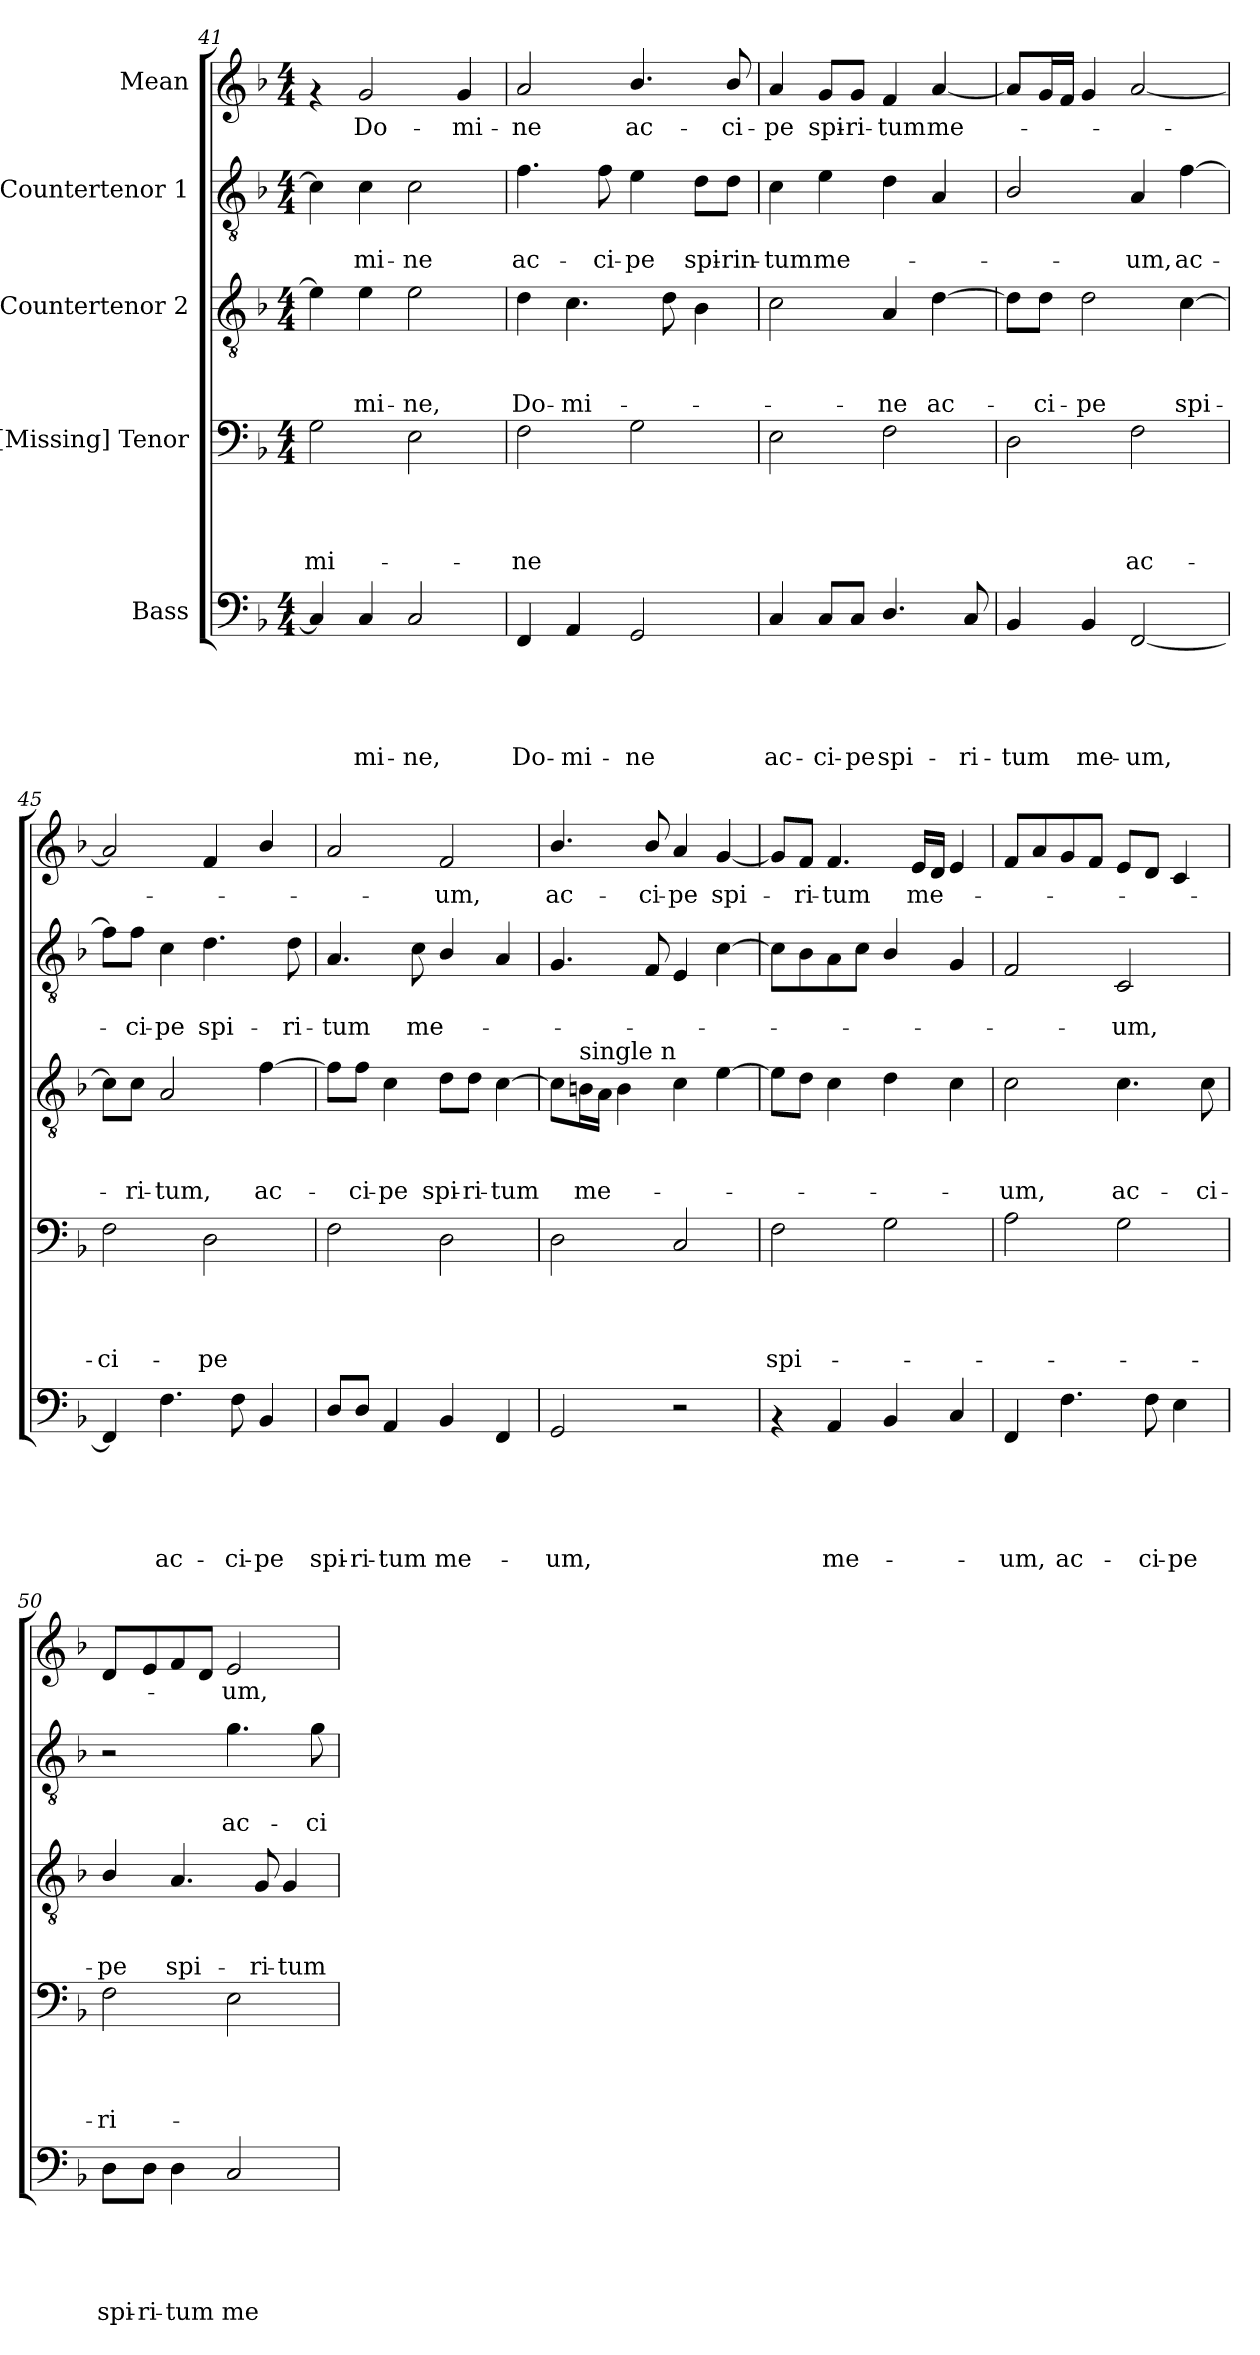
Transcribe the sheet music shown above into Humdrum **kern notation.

**kern	**text	**text	**text	**text	**text	**kern	**text	**text	**text	**text	**kern	**text	**text	**text	**kern	**text	**text	**kern	**text
*part5	*part5	*part5	*part5	*part5	*part5	*part4	*part4	*part4	*part4	*part4	*part3	*part3	*part3	*part3	*part2	*part2	*part2	*part1	*part1
*staff5	*staff5	*staff5	*staff5	*staff5	*staff5	*staff4	*staff4	*staff4	*staff4	*staff4	*staff3	*staff3	*staff3	*staff3	*staff2	*staff2	*staff2	*staff1	*staff1
*I"Bass	*	*	*	*	*	*I"[Missing] Tenor	*	*	*	*	*I"Countertenor 2	*	*	*	*I"Countertenor 1	*	*	*I"Mean	*
*clefF4	*	*	*	*	*	*clefF4	*	*	*	*	*clefGv2	*	*	*	*clefGv2	*	*	*clefG2	*
*k[b-]	*	*	*	*	*	*k[b-]	*	*	*	*	*k[b-]	*	*	*	*k[b-]	*	*	*k[b-]	*
*F:	*	*	*	*	*	*F:	*	*	*	*	*F:	*	*	*	*F:	*	*	*F:	*
*M4/4	*	*	*	*	*	*M4/4	*	*	*	*	*M4/4	*	*	*	*M4/4	*	*	*M4/4	*
=41	=41	=41	=41	=41	=41	=41	=41	=41	=41	=41	=41	=41	=41	=41	=41	=41	=41	=41	=41
!	!	!	!	!	!	!	!	!	!	!LO:LY:b	!	!	!	!	!	!	!	!	!
4C/]	.	.	.	.	.	2G\	.	.	.	-mi-	4e\]	.	.	.	4c\]	.	.	4rf	.
!	!	!	!	!	!LO:LY:b	!	!	!	!	!	!	!	!	!LO:LY:b	!	!	!LO:LY:b	!	!LO:LY:b
4C/	.	.	.	.	-mi-	.	.	.	.	.	4e\	.	.	-mi-	4c\	.	-mi-	2g/	Do-
!	!	!	!	!	!LO:LY:b	!	!	!	!	!	!	!	!	!LO:LY:b	!	!	!LO:LY:b	!	!
2C/	.	.	.	.	-ne,	2E\	.	.	.	.	2e\	.	.	-ne,	2c\	.	-ne	.	.
!	!	!	!	!	!	!	!	!	!	!	!	!	!	!	!	!	!	!	!LO:LY:b
.	.	.	.	.	.	.	.	.	.	.	.	.	.	.	.	.	.	4g/	-mi-
=42!	=42!	=42!	=42!	=42!	=42!	=42!	=42!	=42!	=42!	=42!	=42!	=42!	=42!	=42!	=42!	=42!	=42!	=42!	=42!
!	!	!	!	!	!LO:LY:b	!	!	!	!	!LO:LY:b	!	!	!	!LO:LY:b	!	!	!LO:LY:b	!	!LO:LY:b
4FF/	.	.	.	.	Do-	2F\	.	.	.	-ne	4d\	.	.	Do-	4.f\	.	ac-	2a/	-ne
!	!	!	!	!	!LO:LY:b	!	!	!	!	!	!	!	!	!LO:LY:b	!	!	!	!	!
4AA/	.	.	.	.	-mi-	.	.	.	.	.	4.c\	.	.	-mi-	.	.	.	.	.
!	!	!	!	!	!	!	!	!	!	!	!	!	!	!	!	!	!LO:LY:b	!	!
.	.	.	.	.	.	.	.	.	.	.	.	.	.	.	8f\	.	-ci-	.	.
!	!	!	!	!	!LO:LY:b	!	!	!	!	!	!	!	!	!	!	!	!LO:LY:b	!	!LO:LY:b
2GG/	.	.	.	.	-ne	2G\	.	.	.	.	.	.	.	.	4e\	.	-pe	4.b-/	ac-
.	.	.	.	.	.	.	.	.	.	.	8d\	.	.	.	.	.	.	.	.
!	!	!	!	!	!	!	!	!	!	!	!	!	!	!	!	!	!LO:LY:b	!	!
.	.	.	.	.	.	.	.	.	.	.	4B-\	.	.	.	8d\L	.	spi-	.	.
!	!	!	!	!	!	!	!	!	!	!	!	!	!	!	!	!	!LO:LY:b	!	!LO:LY:b
.	.	.	.	.	.	.	.	.	.	.	.	.	.	.	8d\J	.	-rin-	8b-/	-ci-
!!LO:PB:g=z
=43!	=43!	=43!	=43!	=43!	=43!	=43!	=43!	=43!	=43!	=43!	=43!	=43!	=43!	=43!	=43!	=43!	=43!	=43!	=43!
!	!	!	!	!	!LO:LY:b	!	!	!	!	!	!	!	!	!	!	!	!LO:LY:b	!	!LO:LY:b
4C/	.	.	.	.	ac-	2E\	.	.	.	.	2c\	.	.	.	4c\	.	-tum	4a/	-pe
!	!	!	!	!	!LO:LY:b	!	!	!	!	!	!	!	!	!	!	!	!LO:LY:b	!	!LO:LY:b
8C/L	.	.	.	.	-ci-	.	.	.	.	.	.	.	.	.	4e\	.	me-	8g/L	spi-
!	!	!	!	!	!LO:LY:b	!	!	!	!	!	!	!	!	!	!	!	!	!	!LO:LY:b
8C/J	.	.	.	.	-pe	.	.	.	.	.	.	.	.	.	.	.	.	8g/J	-ri-
!	!	!	!	!	!LO:LY:b	!	!	!	!	!	!	!	!	!LO:LY:b	!	!	!	!	!LO:LY:b
4.D/	.	.	.	.	spi-	2F\	.	.	.	.	4A/	.	.	-ne	4d\	.	.	4f/	-tum
!	!	!	!	!	!	!	!	!	!	!	!	!	!	!LO:LY:b	!	!	!	!	!LO:LY:b
.	.	.	.	.	.	.	.	.	.	.	[>4d\	.	.	ac-	4A/	.	.	[<4a/	me-
!	!	!	!	!	!LO:LY:b	!	!	!	!	!	!	!	!	!	!	!	!	!	!
8C/	.	.	.	.	-ri-	.	.	.	.	.	.	.	.	.	.	.	.	.	.
=44!	=44!	=44!	=44!	=44!	=44!	=44!	=44!	=44!	=44!	=44!	=44!	=44!	=44!	=44!	=44!	=44!	=44!	=44!	=44!
!	!	!	!	!	!LO:LY:b	!	!	!	!	!	!	!	!	!	!	!	!	!	!
4BB-/	.	.	.	.	-tum	2D\	.	.	.	.	8d\L]	.	.	.	2B-/	.	.	8a/L]	.
!	!	!	!	!	!	!	!	!	!	!	!	!	!	!LO:LY:b	!	!	!	!	!
.	.	.	.	.	.	.	.	.	.	.	8d\J	.	.	-ci-	.	.	.	16g/L	.
.	.	.	.	.	.	.	.	.	.	.	.	.	.	.	.	.	.	16f/JJ	.
!	!	!	!	!	!LO:LY:b	!	!	!	!	!	!	!	!	!LO:LY:b	!	!	!	!	!
4BB-/	.	.	.	.	me-	.	.	.	.	.	2d\	.	.	-pe	.	.	.	4g/	.
!	!	!	!	!	!LO:LY:b	!	!	!	!	!LO:LY:b	!	!	!	!	!	!	!LO:LY:b	!	!
[<2FF/	.	.	.	.	-um,	2F\	.	.	.	ac-	.	.	.	.	4A/	.	-um,	[<2a/	.
!	!	!	!	!	!	!	!	!	!	!	!	!	!	!LO:LY:b	!	!	!LO:LY:b	!	!
.	.	.	.	.	.	.	.	.	.	.	[>4c\	.	.	spi-	[>4f\	.	ac-	.	.
=45!	=45!	=45!	=45!	=45!	=45!	=45!	=45!	=45!	=45!	=45!	=45!	=45!	=45!	=45!	=45!	=45!	=45!	=45!	=45!
!	!	!	!	!	!	!	!	!	!	!LO:LY:b	!	!	!	!	!	!	!	!	!
4FF/]	.	.	.	.	.	2F\	.	.	.	-ci-	8c\L]	.	.	.	8f\L]	.	.	2a/]	.
!	!	!	!	!	!	!	!	!	!	!	!	!	!	!LO:LY:b	!	!	!LO:LY:b	!	!
.	.	.	.	.	.	.	.	.	.	.	8c\J	.	.	-ri-	8f\J	.	-ci-	.	.
!	!	!	!	!	!LO:LY:b	!	!	!	!	!	!	!	!	!LO:LY:b	!	!	!LO:LY:b	!	!
4.F\	.	.	.	.	ac-	.	.	.	.	.	2A/	.	.	-tum,	4c\	.	-pe	.	.
!	!	!	!	!	!	!	!	!	!	!LO:LY:b	!	!	!	!	!	!	!LO:LY:b	!	!
.	.	.	.	.	.	2D\	.	.	.	-pe	.	.	.	.	4.d\	.	spi-	4f/	.
!	!	!	!	!	!LO:LY:b	!	!	!	!	!	!	!	!	!	!	!	!	!	!
8F\	.	.	.	.	-ci-	.	.	.	.	.	.	.	.	.	.	.	.	.	.
!	!	!	!	!	!LO:LY:b	!	!	!	!	!	!	!	!	!LO:LY:b	!	!	!	!	!
4BB-/	.	.	.	.	-pe	.	.	.	.	.	[>4f\	.	.	ac-	.	.	.	4b-/	.
!	!	!	!	!	!	!	!	!	!	!	!	!	!	!	!	!	!LO:LY:b	!	!
.	.	.	.	.	.	.	.	.	.	.	.	.	.	.	8d\	.	-ri-	.	.
=46!	=46!	=46!	=46!	=46!	=46!	=46!	=46!	=46!	=46!	=46!	=46!	=46!	=46!	=46!	=46!	=46!	=46!	=46!	=46!
!	!	!	!	!	!LO:LY:b	!	!	!	!	!	!	!	!	!	!	!	!LO:LY:b	!	!
8D/L	.	.	.	.	spi-	2F\	.	.	.	.	8f\L]	.	.	.	4.A/	.	-tum	2a/	.
!	!	!	!	!	!LO:LY:b	!	!	!	!	!	!	!	!	!LO:LY:b	!	!	!	!	!
8D/J	.	.	.	.	-ri-	.	.	.	.	.	8f\J	.	.	-ci-	.	.	.	.	.
!	!	!	!	!	!LO:LY:b	!	!	!	!	!	!	!	!	!LO:LY:b	!	!	!	!	!
4AA/	.	.	.	.	-tum	.	.	.	.	.	4c\	.	.	-pe	.	.	.	.	.
!	!	!	!	!	!	!	!	!	!	!	!	!	!	!	!	!	!LO:LY:b	!	!
.	.	.	.	.	.	.	.	.	.	.	.	.	.	.	8c\	.	me-	.	.
!	!	!	!	!	!LO:LY:b	!	!	!	!	!	!	!	!	!LO:LY:b	!	!	!	!	!LO:LY:b
4BB-/	.	.	.	.	me-	2D\	.	.	.	.	8d\L	.	.	spi-	4B-/	.	.	2f/	-um,
!	!	!	!	!	!	!	!	!	!	!	!	!	!	!LO:LY:b	!	!	!	!	!
.	.	.	.	.	.	.	.	.	.	.	8d\J	.	.	-ri-	.	.	.	.	.
!	!	!	!	!	!	!	!	!	!	!	!	!	!	!LO:LY:b	!	!	!	!	!
4FF/	.	.	.	.	.	.	.	.	.	.	[>4c\	.	.	-tum	4A/	.	.	.	.
=47!	=47!	=47!	=47!	=47!	=47!	=47!	=47!	=47!	=47!	=47!	=47!	=47!	=47!	=47!	=47!	=47!	=47!	=47!	=47!
!	!	!	!	!	!LO:LY:b	!	!	!	!	!	!	!	!	!	!	!	!	!	!LO:LY:b
2GG/	.	.	.	.	-um,	2D\	.	.	.	.	8c\L]	.	.	.	4.G/	.	.	4.b-/	ac-
!	!	!	!	!	!	!	!	!	!	!	!LO:TX:a:t=single n	!	!	!	!	!	!	!	!
!	!	!	!	!	!	!	!	!	!	!	!	!	!	!LO:LY:b	!	!	!	!	!
.	.	.	.	.	.	.	.	.	.	.	16B\L	.	.	me-	.	.	.	.	.
.	.	.	.	.	.	.	.	.	.	.	16A\JJ	.	.	.	.	.	.	.	.
.	.	.	.	.	.	.	.	.	.	.	4B\	.	.	.	.	.	.	.	.
!	!	!	!	!	!	!	!	!	!	!	!	!	!	!	!	!	!	!	!LO:LY:b
.	.	.	.	.	.	.	.	.	.	.	.	.	.	.	8F/	.	.	8b-/	-ci-
!	!	!	!	!	!	!	!	!	!	!	!	!	!	!	!	!	!	!	!LO:LY:b
2r	.	.	.	.	.	2C/	.	.	.	.	4c\	.	.	.	4E/	.	.	4a/	-pe
!	!	!	!	!	!	!	!	!	!	!	!	!	!	!	!	!	!	!	!LO:LY:b
.	.	.	.	.	.	.	.	.	.	.	[<4e\	.	.	.	[<4c\	.	.	[<4g/	spi-
!!LO:LB:g=z
=48!	=48!	=48!	=48!	=48!	=48!	=48!	=48!	=48!	=48!	=48!	=48!	=48!	=48!	=48!	=48!	=48!	=48!	=48!	=48!
!	!	!	!	!	!	!	!	!	!	!LO:LY:b	!	!	!	!	!	!	!	!	!
4rAA	.	.	.	.	.	2F\	.	.	.	spi-	8e\L]	.	.	.	8c\L]	.	.	8g/L]	.
!	!	!	!	!	!	!	!	!	!	!	!	!	!	!	!	!	!	!	!LO:LY:b
.	.	.	.	.	.	.	.	.	.	.	8d\J	.	.	.	8B-\	.	.	8f/J	-ri-
!	!	!	!	!	!LO:LY:b	!	!	!	!	!	!	!	!	!	!	!	!	!	!LO:LY:b
4AA/	.	.	.	.	me-	.	.	.	.	.	4c\	.	.	.	8A\	.	.	4.f/	-tum
.	.	.	.	.	.	.	.	.	.	.	.	.	.	.	8c\J	.	.	.	.
4BB-/	.	.	.	.	.	2G\	.	.	.	.	4d\	.	.	.	4B-/	.	.	.	.
!	!	!	!	!	!	!	!	!	!	!	!	!	!	!	!	!	!	!	!LO:LY:b
.	.	.	.	.	.	.	.	.	.	.	.	.	.	.	.	.	.	16e/LL	me-
.	.	.	.	.	.	.	.	.	.	.	.	.	.	.	.	.	.	16d/JJ	.
4C/	.	.	.	.	.	.	.	.	.	.	4c\	.	.	.	4G/	.	.	4e/	.
=49!	=49!	=49!	=49!	=49!	=49!	=49!	=49!	=49!	=49!	=49!	=49!	=49!	=49!	=49!	=49!	=49!	=49!	=49!	=49!
!	!	!	!	!	!LO:LY:b	!	!	!	!	!	!	!	!	!LO:LY:b	!	!	!	!	!
4FF/	.	.	.	.	-um,	2A\	.	.	.	.	2c\	.	.	-um,	2F/	.	.	8f/L	.
.	.	.	.	.	.	.	.	.	.	.	.	.	.	.	.	.	.	8a/	.
!	!	!	!	!	!LO:LY:b	!	!	!	!	!	!	!	!	!	!	!	!	!	!
4.F\	.	.	.	.	ac-	.	.	.	.	.	.	.	.	.	.	.	.	8g/	.
.	.	.	.	.	.	.	.	.	.	.	.	.	.	.	.	.	.	8f/J	.
!	!	!	!	!	!	!	!	!	!	!	!	!	!	!LO:LY:b	!	!	!LO:LY:b	!	!
.	.	.	.	.	.	2G\	.	.	.	.	4.c\	.	.	ac-	2C/	.	-um,	8e/L	.
!	!	!	!	!	!LO:LY:b	!	!	!	!	!	!	!	!	!	!	!	!	!	!
8F\	.	.	.	.	-ci-	.	.	.	.	.	.	.	.	.	.	.	.	8d/J	.
!	!	!	!	!	!LO:LY:b	!	!	!	!	!	!	!	!	!	!	!	!	!	!
4E\	.	.	.	.	-pe	.	.	.	.	.	.	.	.	.	.	.	.	4c/	.
!	!	!	!	!	!	!	!	!	!	!	!	!	!	!LO:LY:b	!	!	!	!	!
.	.	.	.	.	.	.	.	.	.	.	8c\	.	.	-ci-	.	.	.	.	.
=50!	=50!	=50!	=50!	=50!	=50!	=50!	=50!	=50!	=50!	=50!	=50!	=50!	=50!	=50!	=50!	=50!	=50!	=50!	=50!
!	!	!	!	!	!LO:LY:b	!	!	!	!	!LO:LY:b	!	!	!	!LO:LY:b	!	!	!	!	!
8D\L	.	.	.	.	spi-	2F\	.	.	.	-ri-	4B-/	.	.	-pe	2r	.	.	8d/L	.
!	!	!	!	!	!LO:LY:b	!	!	!	!	!	!	!	!	!	!	!	!	!	!
8D\J	.	.	.	.	-ri-	.	.	.	.	.	.	.	.	.	.	.	.	8e/	.
!	!	!	!	!	!LO:LY:b	!	!	!	!	!	!	!	!	!LO:LY:b	!	!	!	!	!
4D\	.	.	.	.	-tum	.	.	.	.	.	4.A/	.	.	spi-	.	.	.	8f/	.
.	.	.	.	.	.	.	.	.	.	.	.	.	.	.	.	.	.	8d/J	.
!	!	!	!	!	!LO:LY:b	!	!	!	!	!	!	!	!	!	!	!	!LO:LY:b	!	!LO:LY:b
2C/	.	.	.	.	me-	2E\	.	.	.	.	.	.	.	.	4.g\	.	ac-	2e/	-um,
!	!	!	!	!	!	!	!	!	!	!	!	!	!	!LO:LY:b	!	!	!	!	!
.	.	.	.	.	.	.	.	.	.	.	8G/	.	.	-ri-	.	.	.	.	.
!	!	!	!	!	!	!	!	!	!	!	!	!	!	!LO:LY:b	!	!	!	!	!
.	.	.	.	.	.	.	.	.	.	.	4G/	.	.	-tum	.	.	.	.	.
!	!	!	!	!	!	!	!	!	!	!	!	!	!	!	!	!	!LO:LY:b	!	!
.	.	.	.	.	.	.	.	.	.	.	.	.	.	.	8g\	.	-ci-	.	.
=!	=!	=!	=!	=!	=!	=!	=!	=!	=!	=!	=!	=!	=!	=!	=!	=!	=!	=!	=!
*-	*-	*-	*-	*-	*-	*-	*-	*-	*-	*-	*-	*-	*-	*-	*-	*-	*-	*-	*-
